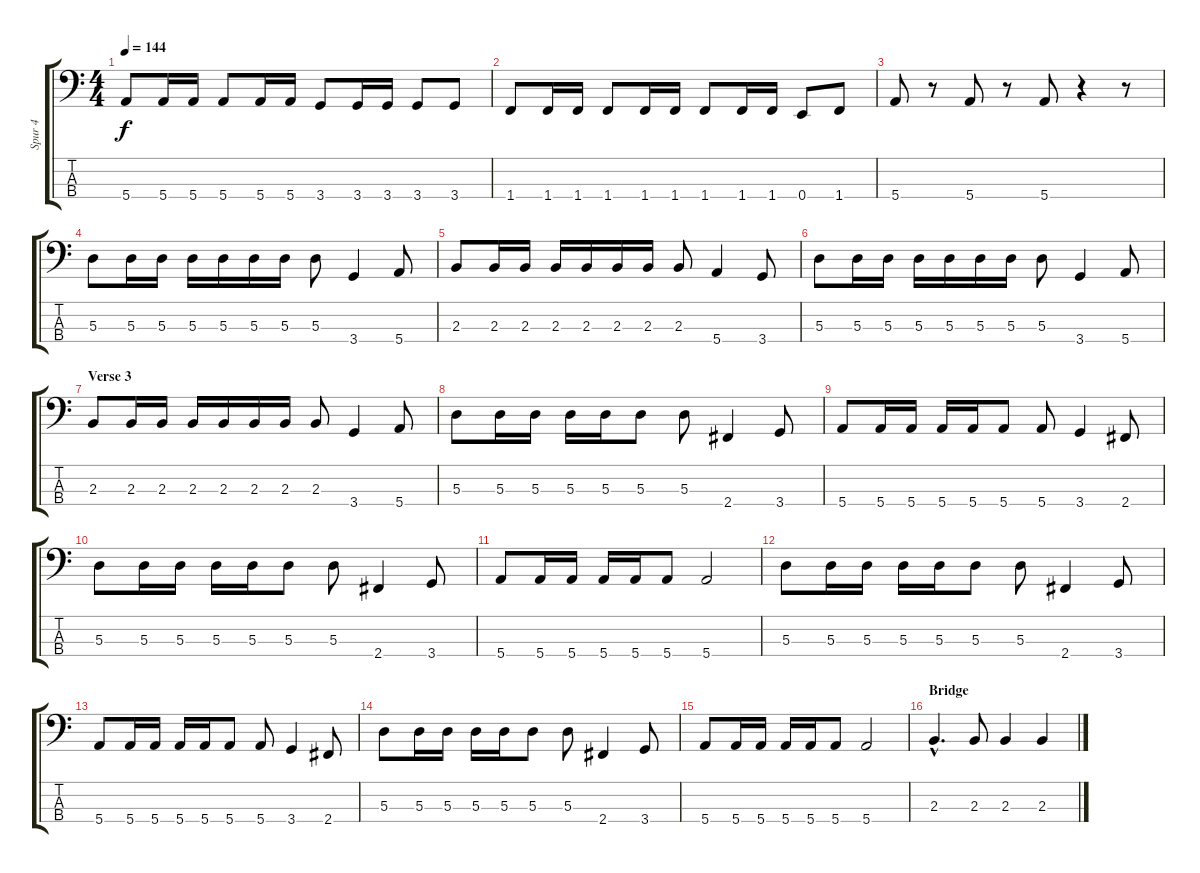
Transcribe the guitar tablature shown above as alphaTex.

\track ("Spur 4" "Spur 4") {instrument electricbasspick}
\staff {score tabs}
\tuning (G2 D2 A1 E1) {hide}
\ts (4 4)
\tempo 144
\clef f4
\ks c
5.4.8{dy f} 5.4.16 5.4.16 5.4.8 5.4.16 5.4.16 3.4.8 3.4.16 3.4.16 3.4.8 3.4.8 |
1.4.8 1.4.16 1.4.16 1.4.8 1.4.16 1.4.16 1.4.8 1.4.16 1.4.16 0.4.8 1.4.8 |
5.4.8 r.8 5.4.8 r.8 5.4.8 r.4 r.8 |
5.3.8 5.3.16 5.3.16 5.3.16 5.3.16 5.3.16 5.3.16 5.3.8 3.4.4 5.4.8 |
2.3.8 2.3.16 2.3.16 2.3.16 2.3.16 2.3.16 2.3.16 2.3.8 5.4.4 3.4.8 |
5.3.8 5.3.16 5.3.16 5.3.16 5.3.16 5.3.16 5.3.16 5.3.8 3.4.4 5.4.8 |
\section ("" "Verse 3")
2.3.8 2.3.16 2.3.16 2.3.16 2.3.16 2.3.16 2.3.16 2.3.8 3.4.4 5.4.8 |
5.3.8 5.3.16 5.3.16 5.3.16 5.3.16 5.3.8 5.3.8 2.4.4 3.4.8 |
5.4.8 5.4.16 5.4.16 5.4.16 5.4.16 5.4.8 5.4.8 3.4.4 2.4.8 |
5.3.8 5.3.16 5.3.16 5.3.16 5.3.16 5.3.8 5.3.8 2.4.4 3.4.8 |
5.4.8 5.4.16 5.4.16 5.4.16 5.4.16 5.4.8 5.4.2 |
5.3.8 5.3.16 5.3.16 5.3.16 5.3.16 5.3.8 5.3.8 2.4.4 3.4.8 |
5.4.8 5.4.16 5.4.16 5.4.16 5.4.16 5.4.8 5.4.8 3.4.4 2.4.8 |
5.3.8 5.3.16 5.3.16 5.3.16 5.3.16 5.3.8 5.3.8 2.4.4 3.4.8 |
5.4.8 5.4.16 5.4.16 5.4.16 5.4.16 5.4.8 5.4.2 |
\section ("" "Bridge")
2.3{hac}.4{d} 2.3.8 2.3.4 2.3.4
